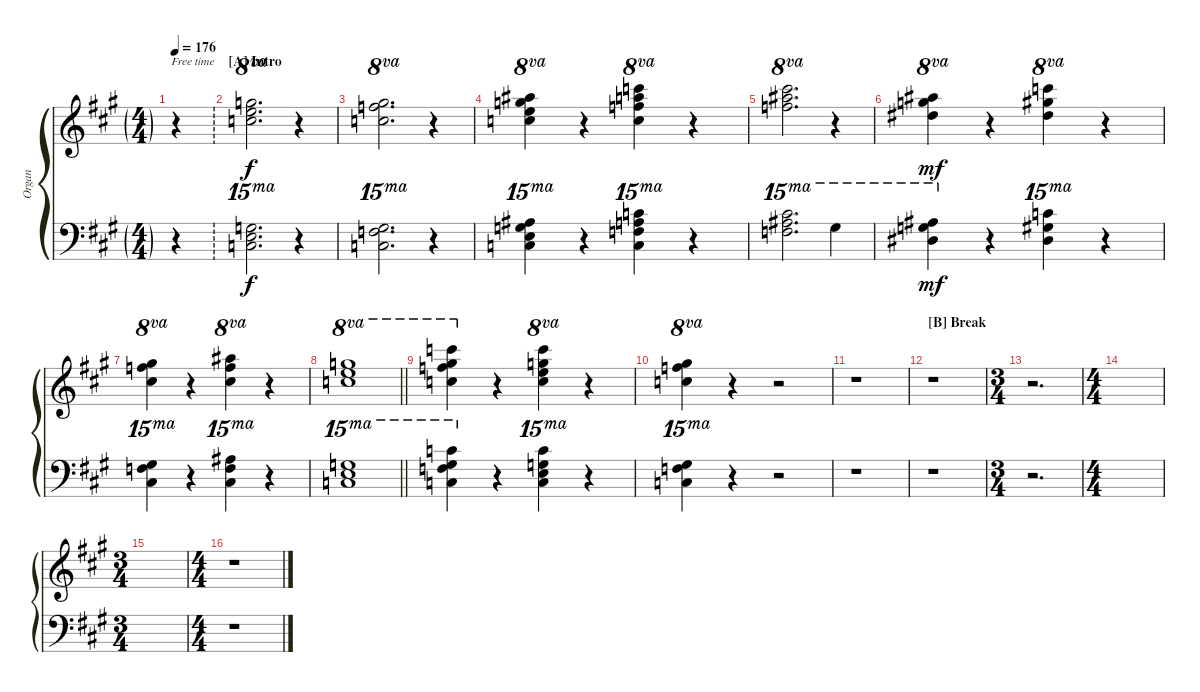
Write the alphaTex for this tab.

\defaultSystemsLayout 4
\bracketExtendMode groupsimilarinstruments
\otherSystemsTrackNameOrientation horizontal
\track ("Organ" "Organ") {instrument drawbarorgan}
\staff {score}
\tuning (E4 B3 G3 D3 A2 E2)
\ts (4 4)
\ft
\ac
\tempo 176
\clef g2
\ks a
r.4{dy f instrument drawbarorgan} |
\section ("A" "Intro")
(27.1{acc forcenatural} 29.2{acc forcenatural} 29.3{acc forcenatural}).2{d ot 8va} r.4 |
(34.4{acc forcenatural} 34.3{acc forcenatural} 33.2{acc #}).2{d ot 8va} r.4 |
(34.4{acc forcenatural} 33.3{acc forcenatural} 32.2{acc forcenatural} 30.1{acc #}).4{ot 8va} r.4 (34.4{acc forcenatural} 34.3{acc forcenatural} 34.2{acc forcenatural} 32.1{acc forcenatural}).4{ot 8va} r.4 |
(39.4{acc forcenatural} 39.3{acc #} 38.2{acc #}).2{d ot 8va} r.4 |
(32.3{acc #} 32.2{acc forcenatural} 30.1{acc #}).4{ot 8va dy mf} r.4 (37.4{acc #} 37.3{acc #} 37.2{acc forcenatural}).4{ot 8va} r.4 |
(30.3{acc #} 30.2{acc forcenatural} 28.1{acc #}).4{ot 8va} r.4 (30.3{acc #} 30.2{acc forcenatural} 30.1{acc #}).4{ot 8va} r.4 |
\barLineRight lightlight
(39.5{acc forcenatural} 38.4{acc forcenatural} 36.3{acc forcenatural}).1{ot 8va} |
(39.5{acc forcenatural} 39.4{acc forcenatural} 37.3{acc #} 37.2{acc forcenatural}).4{ot 8va} r.4 (34.4{acc forcenatural} 32.1{acc forcenatural} 33.3{acc forcenatural} 32.2{acc forcenatural}).4{ot 8va} r.4 |
(34.4{acc forcenatural} 34.3{acc forcenatural} 33.2{acc #}).4{ot 8va} r.4 r.2 |
r.1 |
\section ("B" "Break")
r.1 |
\ts (3 4)
r.2{d} |
\ts (4 4)
|
\ts (3 4)
|
\ts (4 4)
r.1
\staff {score}
\tuning (E4 B3 G3 D3 A2 E2)
\clef f4
\ottava regular
\simile none
\ks a
r.4{dy f} |
(17.3{acc forcenatural} 17.2{acc forcenatural} 15.1{acc forcenatural}).2{d ot 15ma} r.4 |
(22.4{acc forcenatural} 22.3{acc forcenatural} 21.2{acc #}).2{d ot 15ma} r.4 |
(22.4{acc forcenatural} 21.3{acc forcenatural} 20.2{acc forcenatural} 18.1{acc #}).4{ot 15ma} r.4 (22.4{acc forcenatural} 22.3{acc forcenatural} 22.2{acc forcenatural} 20.1{acc forcenatural}).4{ot 15ma} r.4 |
(27.4{acc forcenatural} 27.3{acc #} 26.2{acc #}).2{d ot 15ma} 21.2{acc #}.4{ot 15ma} |
(20.3{acc #} 20.2{acc forcenatural} 18.1{acc #}).4{ot 15ma dy mf} r.4 (25.4{acc #} 25.3{acc #} 25.2{acc forcenatural}).4{ot 15ma} r.4 |
(18.3{acc #} 18.2{acc forcenatural} 16.1{acc #}).4{ot 15ma} r.4 (18.3{acc #} 18.2{acc forcenatural} 18.1{acc #}).4{ot 15ma} r.4 |
\barLineRight lightlight
(27.5{acc forcenatural} 26.4{acc forcenatural} 24.3{acc forcenatural}).1{ot 15ma} |
(27.5{acc forcenatural} 27.4{acc forcenatural} 25.3{acc #} 25.2{acc forcenatural}).4{ot 15ma} r.4 (22.4{acc forcenatural} 20.1{acc forcenatural} 21.3{acc forcenatural} 20.2{acc forcenatural}).4{ot 15ma} r.4 |
(22.4{acc forcenatural} 22.3{acc forcenatural} 21.2{acc #}).4{ot 15ma} r.4 r.2 |
r.1 |
r.1 |
r.2{d} |
|
|
r.1
